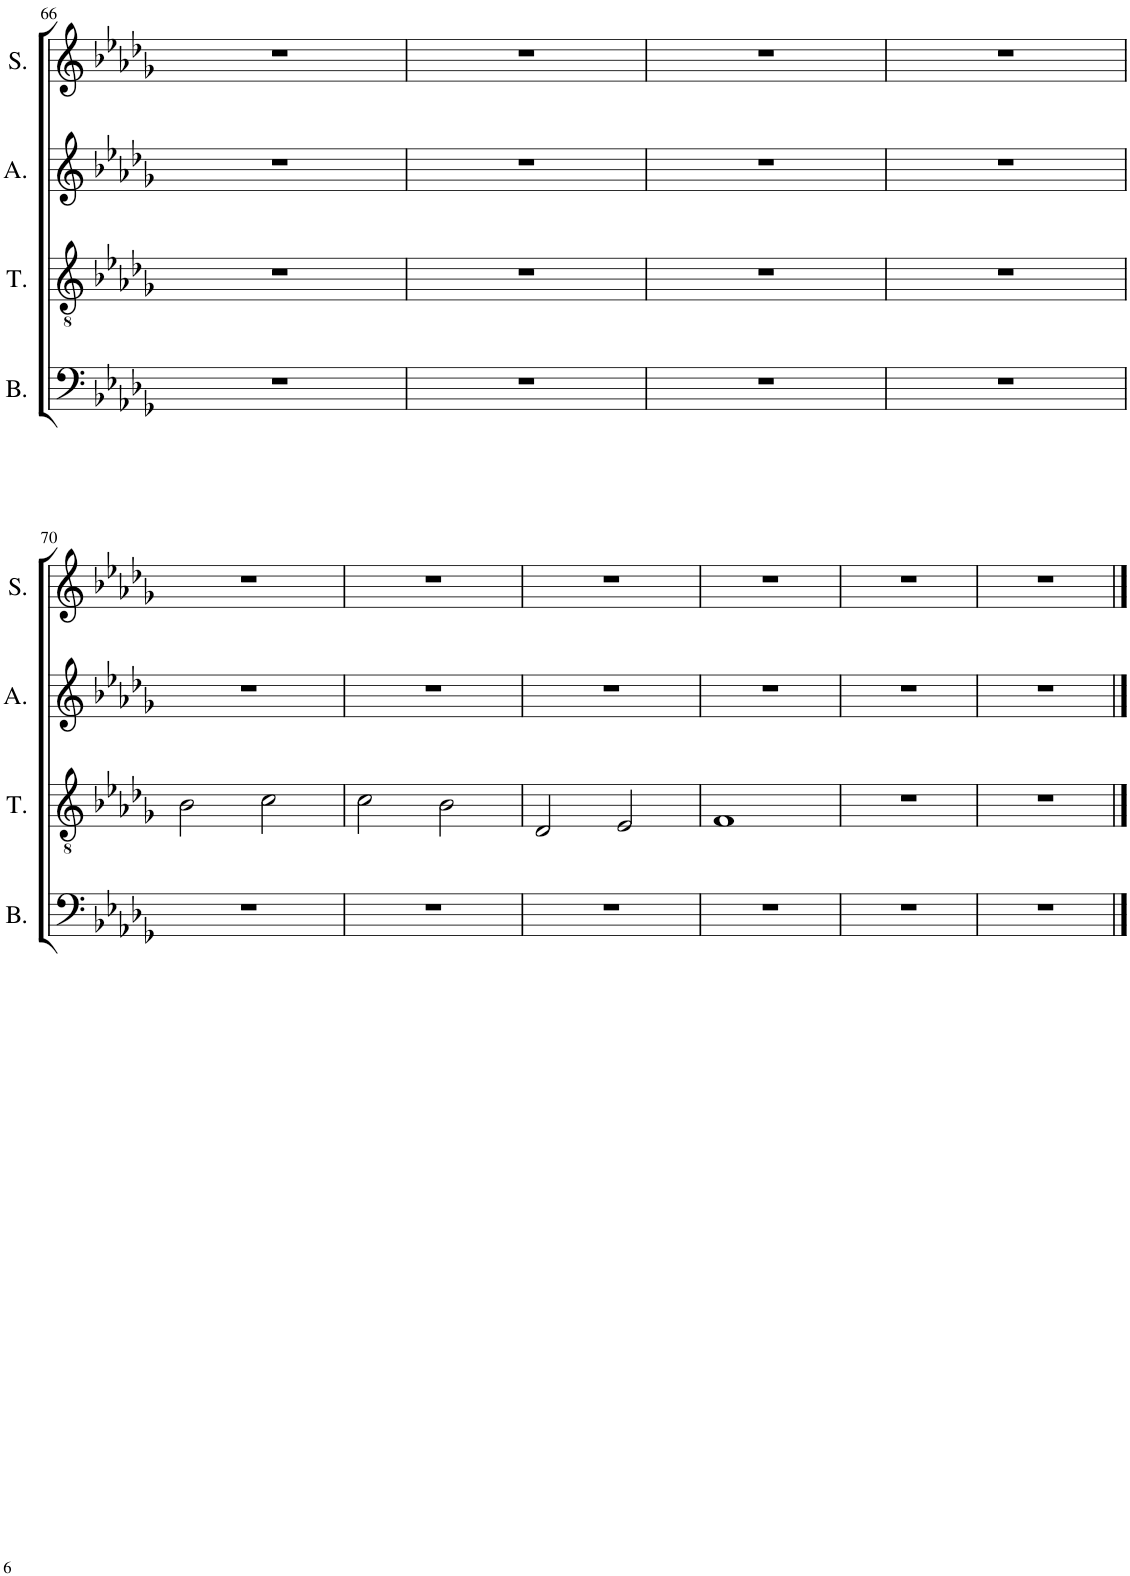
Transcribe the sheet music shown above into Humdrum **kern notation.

**kern	**kern	**kern	**kern
*part4	*part3	*part2	*part1
*staff4	*staff3	*staff2	*staff1
*I"Bass	*I"Tenor	*I"Alto	*I"Soprano
*I'B.	*I'T.	*I'A.	*I'S.
!!LO:PB:g=z
*clefF4	*clefGv2	*clefG2	*clefG2
*k[b-e-a-d-g-]	*k[b-e-a-d-g-]	*k[b-e-a-d-g-]	*k[b-e-a-d-g-]
*M4/4	*M4/4	*M4/4	*M4/4
=66	=66	=66	=66
1r	1r	1r	1r
=67	=67	=67	=67
1r	1r	1r	1r
=68	=68	=68	=68
1r	1r	1r	1r
=69	=69	=69	=69
1r	1r	1r	1r
!!LO:LB:g=z
=70	=70	=70	=70
1r	2B-\	1r	1r
.	2c\	.	.
=71	=71	=71	=71
1r	2c\	1r	1r
.	2B-\	.	.
=72	=72	=72	=72
1r	2D-/	1r	1r
.	2E-/	.	.
=73	=73	=73	=73
1r	1F	1r	1r
=74	=74	=74	=74
1r	1r	1r	1r
=75	=75	=75	=75
1r	1r	1r	1r
==	==	==	==
*-	*-	*-	*-
